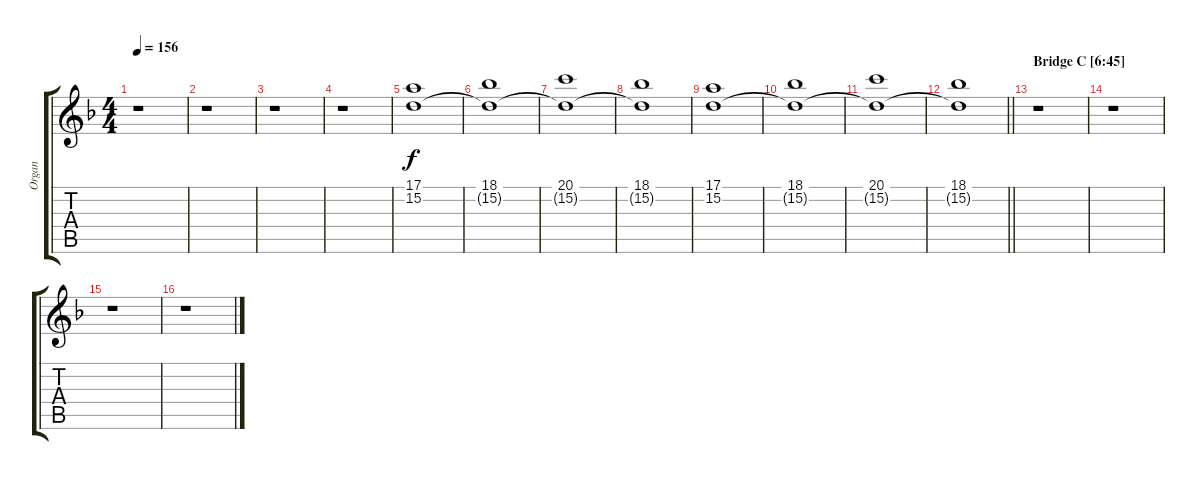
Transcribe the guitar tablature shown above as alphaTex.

\track ("Organ" "Organ") {instrument churchorgan}
\staff {score tabs}
\tuning (E4 B3 G3 D3 A2 E2) {hide}
\ts (4 4)
\tempo 156
\clef g2
\ks dminor
r.1{dy f} |
r.1 |
r.1 |
r.1 |
(17.1 15.2).1 |
(18.1 15.2{t}).1 |
(20.1 15.2{t}).1 |
(18.1 15.2{t}).1 |
(17.1 15.2).1 |
(18.1 15.2{t}).1 |
(20.1 15.2{t}).1 |
\barLineRight lightlight
(18.1 15.2{t}).1 |
\section ("" "Bridge C [6:45]")
r.1 |
r.1 |
r.1 |
r.1
